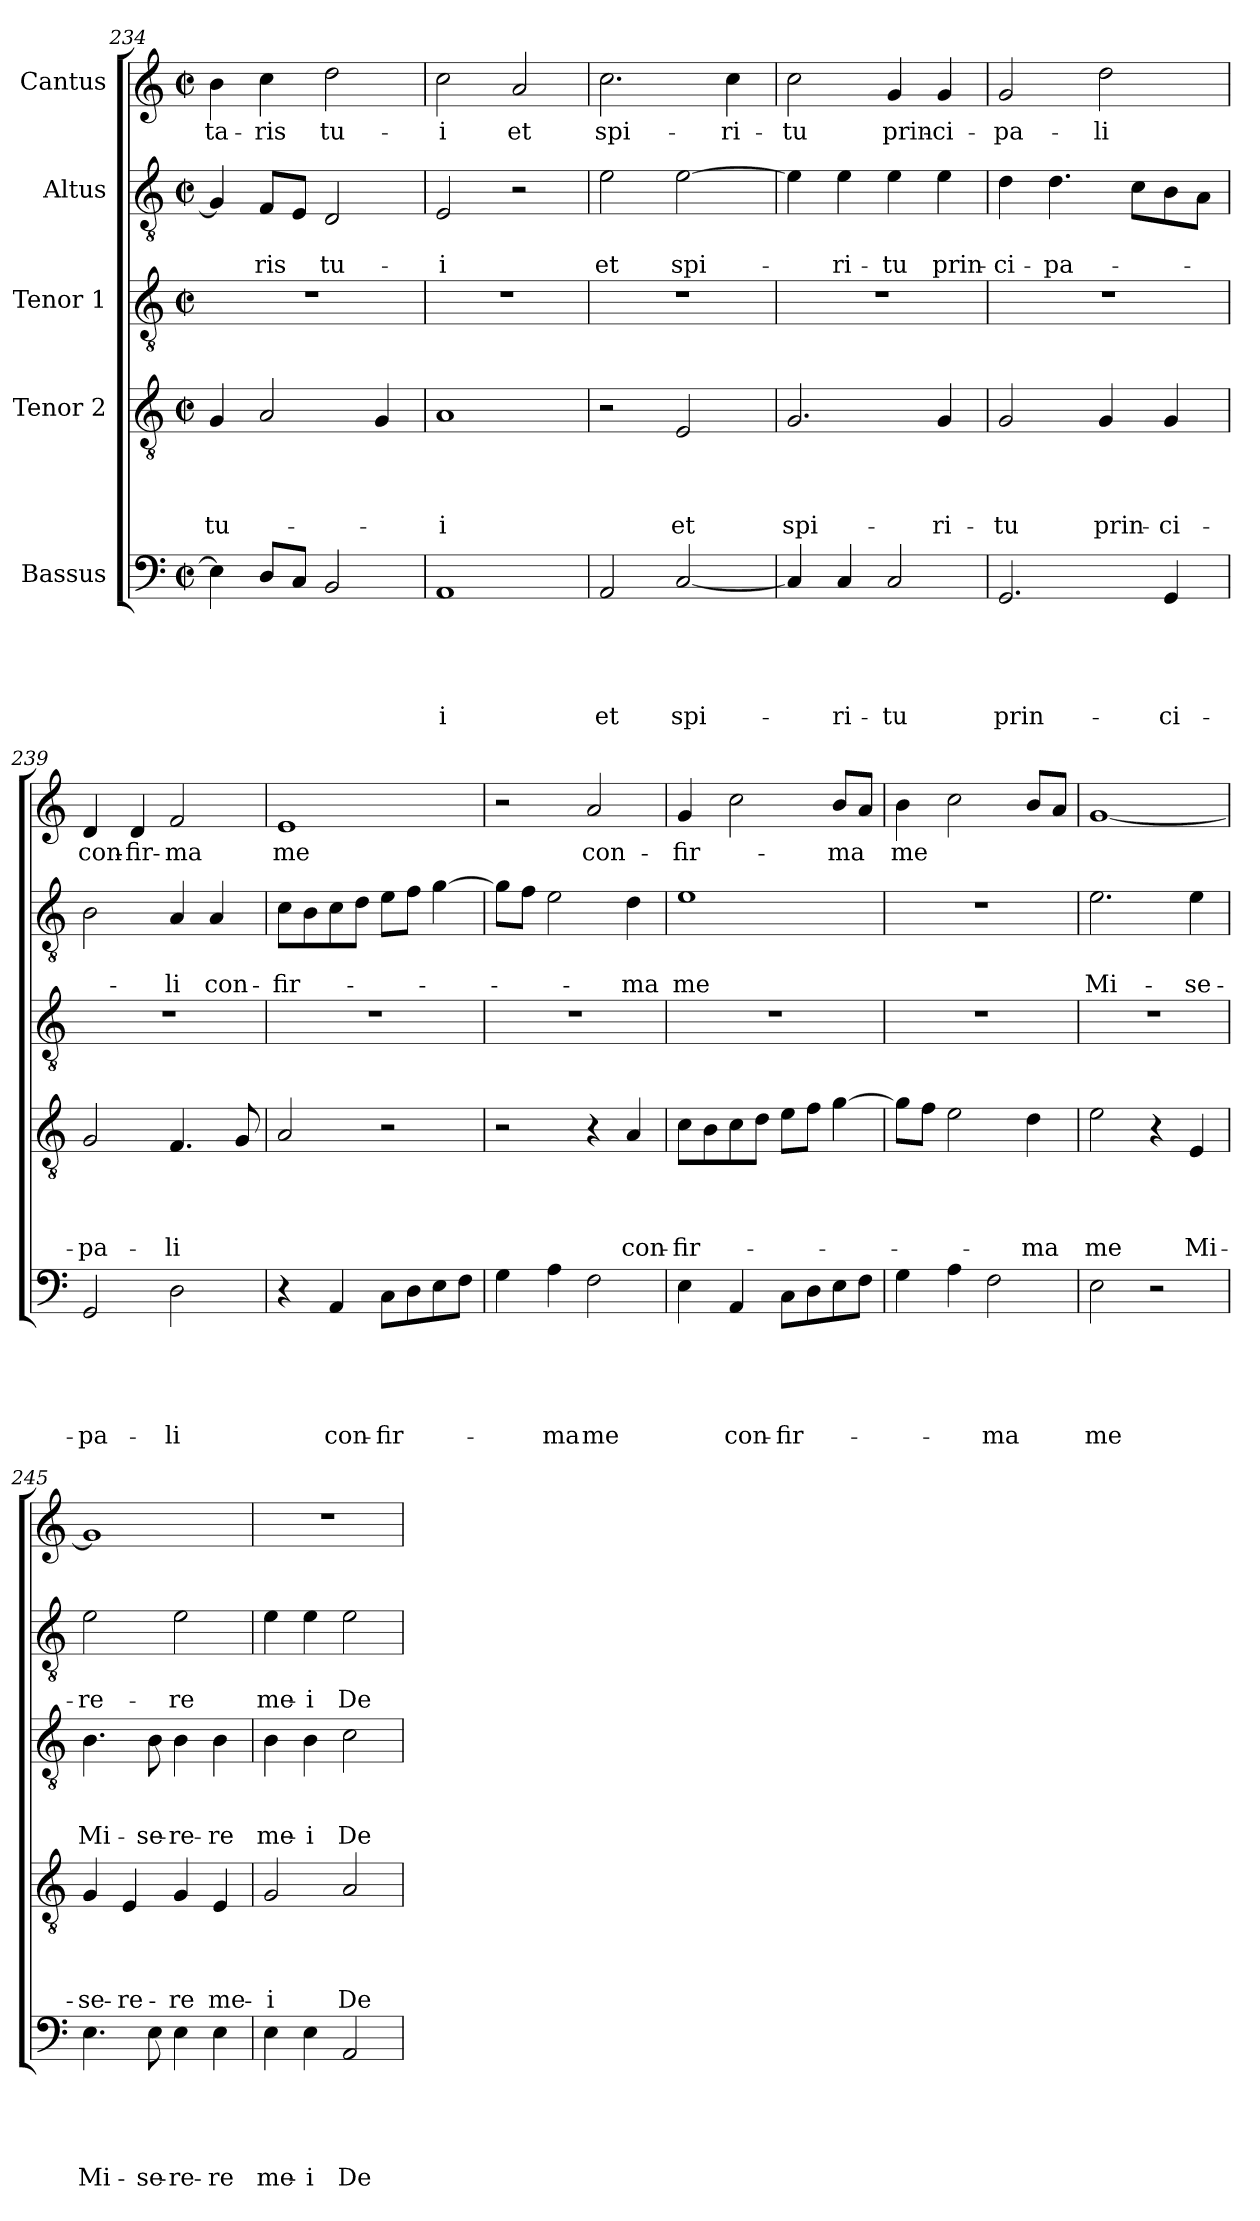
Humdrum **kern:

**kern	**text	**text	**text	**text	**text	**kern	**text	**text	**text	**text	**kern	**text	**text	**text	**kern	**text	**text	**kern	**text
*part5	*part5	*part5	*part5	*part5	*part5	*part4	*part4	*part4	*part4	*part4	*part3	*part3	*part3	*part3	*part2	*part2	*part2	*part1	*part1
*staff5	*staff5	*staff5	*staff5	*staff5	*staff5	*staff4	*staff4	*staff4	*staff4	*staff4	*staff3	*staff3	*staff3	*staff3	*staff2	*staff2	*staff2	*staff1	*staff1
*I"Bassus	*	*	*	*	*	*I"Tenor 2	*	*	*	*	*I"Tenor 1	*	*	*	*I"Altus	*	*	*I"Cantus	*
*clefF4	*	*	*	*	*	*clefGv2	*	*	*	*	*clefGv2	*	*	*	*clefGv2	*	*	*clefG2	*
*k[]	*	*	*	*	*	*k[]	*	*	*	*	*k[]	*	*	*	*k[]	*	*	*k[]	*
*C:	*	*	*	*	*	*C:	*	*	*	*	*C:	*	*	*	*C:	*	*	*C:	*
*M2/2	*	*	*	*	*	*M2/2	*	*	*	*	*M2/2	*	*	*	*M2/2	*	*	*M2/2	*
*met(c|)	*	*	*	*	*	*met(c|)	*	*	*	*	*met(c|)	*	*	*	*met(c|)	*	*	*met(c|)	*
=234	=234	=234	=234	=234	=234	=234	=234	=234	=234	=234	=234	=234	=234	=234	=234	=234	=234	=234	=234
!	!	!	!	!	!	!	!	!	!	!LO:LY:b	!	!	!	!	!	!	!	!	!LO:LY:b
4E\]	.	.	.	.	.	4G/	.	.	.	tu-	1r	.	.	.	4G/]	.	.	4b\	-ta-
!	!	!	!	!	!	!	!	!	!	!	!	!	!	!	!	!	!LO:LY:b	!	!LO:LY:b
8D/L	.	.	.	.	.	2A/	.	.	.	.	.	.	.	.	8F/L	.	-ris	4cc\	-ris
8C/J	.	.	.	.	.	.	.	.	.	.	.	.	.	.	8E/J	.	.	.	.
!	!	!	!	!	!	!	!	!	!	!	!	!	!	!	!	!	!LO:LY:b	!	!LO:LY:b
2BB/	.	.	.	.	.	.	.	.	.	.	.	.	.	.	2D/	.	tu-	2dd\	tu-
.	.	.	.	.	.	4G/	.	.	.	.	.	.	.	.	.	.	.	.	.
=235	=235	=235	=235	=235	=235	=235	=235	=235	=235	=235	=235	=235	=235	=235	=235	=235	=235	=235	=235
!	!	!	!	!	!LO:LY:b	!	!	!	!	!LO:LY:b	!	!	!	!	!	!	!LO:LY:b	!	!LO:LY:b
1AA	.	.	.	.	-i	1A	.	.	.	-i	1r	.	.	.	2E/	.	-i	2cc\	-i
!	!	!	!	!	!	!	!	!	!	!	!	!	!	!	!	!	!	!	!LO:LY:b
.	.	.	.	.	.	.	.	.	.	.	.	.	.	.	2r	.	.	2a/	et
!!LO:LB:g=z
=236	=236	=236	=236	=236	=236	=236	=236	=236	=236	=236	=236	=236	=236	=236	=236	=236	=236	=236	=236
!	!	!	!	!	!LO:LY:b	!	!	!	!	!	!	!	!	!	!	!	!LO:LY:b	!	!LO:LY:b
2AA/	.	.	.	.	et	2r	.	.	.	.	1r	.	.	.	2e\	.	et	2.cc\	spi-
!	!	!	!	!	!LO:LY:b	!	!	!	!	!LO:LY:b	!	!	!	!	!	!	!LO:LY:b	!	!
[2C/	.	.	.	.	spi-	2E/	.	.	.	et	.	.	.	.	[2e\	.	spi-	.	.
!	!	!	!	!	!	!	!	!	!	!	!	!	!	!	!	!	!	!	!LO:LY:b
.	.	.	.	.	.	.	.	.	.	.	.	.	.	.	.	.	.	4cc\	-ri-
=237	=237	=237	=237	=237	=237	=237	=237	=237	=237	=237	=237	=237	=237	=237	=237	=237	=237	=237	=237
!	!	!	!	!	!	!	!	!	!	!LO:LY:b	!	!	!	!	!	!	!	!	!LO:LY:b
4C/]	.	.	.	.	.	2.G/	.	.	.	spi-	1r	.	.	.	4e\]	.	.	2cc\	-tu
!	!	!	!	!	!LO:LY:b	!	!	!	!	!	!	!	!	!	!	!	!LO:LY:b	!	!
4C/	.	.	.	.	-ri-	.	.	.	.	.	.	.	.	.	4e\	.	-ri-	.	.
!	!	!	!	!	!LO:LY:b	!	!	!	!	!	!	!	!	!	!	!	!LO:LY:b	!	!LO:LY:b
2C/	.	.	.	.	-tu	.	.	.	.	.	.	.	.	.	4e\	.	-tu	4g/	prin-
!	!	!	!	!	!	!	!	!	!	!LO:LY:b	!	!	!	!	!	!	!LO:LY:b	!	!LO:LY:b
.	.	.	.	.	.	4G/	.	.	.	-ri-	.	.	.	.	4e\	.	prin-	4g/	-ci-
=238	=238	=238	=238	=238	=238	=238	=238	=238	=238	=238	=238	=238	=238	=238	=238	=238	=238	=238	=238
!	!	!	!	!	!LO:LY:b	!	!	!	!	!LO:LY:b	!	!	!	!	!	!	!LO:LY:b	!	!LO:LY:b
2.GG/	.	.	.	.	prin-	2G/	.	.	.	-tu	1r	.	.	.	4d\	.	-ci-	2g/	-pa-
!	!	!	!	!	!	!	!	!	!	!	!	!	!	!	!	!	!LO:LY:b	!	!
.	.	.	.	.	.	.	.	.	.	.	.	.	.	.	4.d\	.	-pa-	.	.
!	!	!	!	!	!	!	!	!	!	!LO:LY:b	!	!	!	!	!	!	!	!	!LO:LY:b
.	.	.	.	.	.	4G/	.	.	.	prin-	.	.	.	.	.	.	.	2dd\	-li
.	.	.	.	.	.	.	.	.	.	.	.	.	.	.	8c\L	.	.	.	.
!	!	!	!	!	!LO:LY:b	!	!	!	!	!LO:LY:b	!	!	!	!	!	!	!	!	!
4GG/	.	.	.	.	-ci-	4G/	.	.	.	-ci-	.	.	.	.	8B\	.	.	.	.
.	.	.	.	.	.	.	.	.	.	.	.	.	.	.	8A\J	.	.	.	.
=239	=239	=239	=239	=239	=239	=239	=239	=239	=239	=239	=239	=239	=239	=239	=239	=239	=239	=239	=239
!	!	!	!	!	!LO:LY:b	!	!	!	!	!LO:LY:b	!	!	!	!	!	!	!	!	!LO:LY:b
2GG/	.	.	.	.	-pa-	2G/	.	.	.	-pa-	1r	.	.	.	2B\	.	.	4d/	con-
!	!	!	!	!	!	!	!	!	!	!	!	!	!	!	!	!	!	!	!LO:LY:b
.	.	.	.	.	.	.	.	.	.	.	.	.	.	.	.	.	.	4d/	-fir-
!	!	!	!	!	!LO:LY:b	!	!	!	!	!LO:LY:b	!	!	!	!	!	!	!LO:LY:b	!	!LO:LY:b
2D\	.	.	.	.	-li	4.F/	.	.	.	-li	.	.	.	.	4A/	.	-li	2f/	-ma
!	!	!	!	!	!	!	!	!	!	!	!	!	!	!	!	!	!LO:LY:b	!	!
.	.	.	.	.	.	.	.	.	.	.	.	.	.	.	4A/	.	con-	.	.
.	.	.	.	.	.	8G/	.	.	.	.	.	.	.	.	.	.	.	.	.
=240	=240	=240	=240	=240	=240	=240	=240	=240	=240	=240	=240	=240	=240	=240	=240	=240	=240	=240	=240
!	!	!	!	!	!	!	!	!	!	!	!	!	!	!	!	!	!LO:LY:b	!	!LO:LY:b
4r	.	.	.	.	.	2A/	.	.	.	.	1r	.	.	.	8c\L	.	-fir-	1e	me
.	.	.	.	.	.	.	.	.	.	.	.	.	.	.	8B\	.	.	.	.
!	!	!	!	!	!LO:LY:b	!	!	!	!	!	!	!	!	!	!	!	!	!	!
4AA/	.	.	.	.	con-	.	.	.	.	.	.	.	.	.	8c\	.	.	.	.
.	.	.	.	.	.	.	.	.	.	.	.	.	.	.	8d\J	.	.	.	.
!	!	!	!	!	!LO:LY:b	!	!	!	!	!	!	!	!	!	!	!	!	!	!
8C\L	.	.	.	.	-fir-	2r	.	.	.	.	.	.	.	.	8e\L	.	.	.	.
8D\	.	.	.	.	.	.	.	.	.	.	.	.	.	.	8f\J	.	.	.	.
8E\	.	.	.	.	.	.	.	.	.	.	.	.	.	.	[4g\	.	.	.	.
8F\J	.	.	.	.	.	.	.	.	.	.	.	.	.	.	.	.	.	.	.
=241	=241	=241	=241	=241	=241	=241	=241	=241	=241	=241	=241	=241	=241	=241	=241	=241	=241	=241	=241
4G\	.	.	.	.	.	2r	.	.	.	.	1r	.	.	.	8g\L]	.	.	2r	.
.	.	.	.	.	.	.	.	.	.	.	.	.	.	.	8f\J	.	.	.	.
!	!	!	!	!	!LO:LY:b	!	!	!	!	!	!	!	!	!	!	!	!	!	!
4A\	.	.	.	.	-ma	.	.	.	.	.	.	.	.	.	2e\	.	.	.	.
!	!	!	!	!	!LO:LY:b	!	!	!	!	!	!	!	!	!	!	!	!	!	!LO:LY:b
2F\	.	.	.	.	me	4r	.	.	.	.	.	.	.	.	.	.	.	2a/	con-
!	!	!	!	!	!	!	!	!	!	!LO:LY:b	!	!	!	!	!	!	!LO:LY:b	!	!
.	.	.	.	.	.	4A/	.	.	.	con-	.	.	.	.	4d\	.	-ma	.	.
!!LO:PB:g=z
=242	=242	=242	=242	=242	=242	=242	=242	=242	=242	=242	=242	=242	=242	=242	=242	=242	=242	=242	=242
!	!	!	!	!	!	!	!	!	!	!LO:LY:b	!	!	!	!	!	!	!LO:LY:b	!	!LO:LY:b
4E\	.	.	.	.	.	8c\L	.	.	.	-fir-	1r	.	.	.	1e	.	me	4g/	-fir-
.	.	.	.	.	.	8B\	.	.	.	.	.	.	.	.	.	.	.	.	.
!	!	!	!	!	!LO:LY:b	!	!	!	!	!	!	!	!	!	!	!	!	!	!
4AA/	.	.	.	.	con-	8c\	.	.	.	.	.	.	.	.	.	.	.	2cc\	.
.	.	.	.	.	.	8d\J	.	.	.	.	.	.	.	.	.	.	.	.	.
!	!	!	!	!	!LO:LY:b	!	!	!	!	!	!	!	!	!	!	!	!	!	!
8C\L	.	.	.	.	-fir-	8e\L	.	.	.	.	.	.	.	.	.	.	.	.	.
8D\	.	.	.	.	.	8f\J	.	.	.	.	.	.	.	.	.	.	.	.	.
!	!	!	!	!	!	!	!	!	!	!	!	!	!	!	!	!	!	!	!LO:LY:b
8E\	.	.	.	.	.	[4g\	.	.	.	.	.	.	.	.	.	.	.	8b/L	-ma
8F\J	.	.	.	.	.	.	.	.	.	.	.	.	.	.	.	.	.	8a/J	.
=243	=243	=243	=243	=243	=243	=243	=243	=243	=243	=243	=243	=243	=243	=243	=243	=243	=243	=243	=243
!	!	!	!	!	!	!	!	!	!	!	!	!	!	!	!	!	!	!	!LO:LY:b
4G\	.	.	.	.	.	8g\L]	.	.	.	.	1r	.	.	.	1r	.	.	4b\	me
.	.	.	.	.	.	8f\J	.	.	.	.	.	.	.	.	.	.	.	.	.
4A\	.	.	.	.	.	2e\	.	.	.	.	.	.	.	.	.	.	.	2cc\	.
!	!	!	!	!	!LO:LY:b	!	!	!	!	!	!	!	!	!	!	!	!	!	!
2F\	.	.	.	.	-ma	.	.	.	.	.	.	.	.	.	.	.	.	.	.
!	!	!	!	!	!	!	!	!	!	!LO:LY:b	!	!	!	!	!	!	!	!	!
.	.	.	.	.	.	4d\	.	.	.	-ma	.	.	.	.	.	.	.	8b/L	.
.	.	.	.	.	.	.	.	.	.	.	.	.	.	.	.	.	.	8a/J	.
=244	=244	=244	=244	=244	=244	=244	=244	=244	=244	=244	=244	=244	=244	=244	=244	=244	=244	=244	=244
!	!	!	!	!	!LO:LY:b	!	!	!	!	!LO:LY:b	!	!	!	!	!	!	!LO:LY:b	!	!
2E\	.	.	.	.	me	2e\	.	.	.	me	1r	.	.	.	2.e\	.	Mi-	[1g	.
2r	.	.	.	.	.	4r	.	.	.	.	.	.	.	.	.	.	.	.	.
!	!	!	!	!	!	!	!	!	!	!LO:LY:b	!	!	!	!	!	!	!LO:LY:b	!	!
.	.	.	.	.	.	4E/	.	.	.	Mi-	.	.	.	.	4e\	.	-se-	.	.
=245	=245	=245	=245	=245	=245	=245	=245	=245	=245	=245	=245	=245	=245	=245	=245	=245	=245	=245	=245
!	!	!	!	!	!LO:LY:b	!	!	!	!	!LO:LY:b	!	!	!	!LO:LY:b	!	!	!LO:LY:b	!	!
4.E\	.	.	.	.	Mi-	4G/	.	.	.	-se-	4.B\	.	.	Mi-	2e\	.	-re-	1g]	.
!	!	!	!	!	!	!	!	!	!	!LO:LY:b	!	!	!	!	!	!	!	!	!
.	.	.	.	.	.	4E/	.	.	.	-re-	.	.	.	.	.	.	.	.	.
!	!	!	!	!	!LO:LY:b	!	!	!	!	!	!	!	!	!LO:LY:b	!	!	!	!	!
8E\	.	.	.	.	-se-	.	.	.	.	.	8B\	.	.	-se-	.	.	.	.	.
!	!	!	!	!	!LO:LY:b	!	!	!	!	!LO:LY:b	!	!	!	!LO:LY:b	!	!	!LO:LY:b	!	!
4E\	.	.	.	.	-re-	4G/	.	.	.	-re	4B\	.	.	-re-	2e\	.	-re	.	.
!	!	!	!	!	!LO:LY:b	!	!	!	!	!LO:LY:b	!	!	!	!LO:LY:b	!	!	!	!	!
4E\	.	.	.	.	-re	4E/	.	.	.	me-	4B\	.	.	-re	.	.	.	.	.
=246	=246	=246	=246	=246	=246	=246	=246	=246	=246	=246	=246	=246	=246	=246	=246	=246	=246	=246	=246
!	!	!	!	!	!LO:LY:b	!	!	!	!	!LO:LY:b	!	!	!	!LO:LY:b	!	!	!LO:LY:b	!	!
4E\	.	.	.	.	me-	2G/	.	.	.	-i	4B\	.	.	me-	4e\	.	me-	1r	.
!	!	!	!	!	!LO:LY:b	!	!	!	!	!	!	!	!	!LO:LY:b	!	!	!LO:LY:b	!	!
4E\	.	.	.	.	-i	.	.	.	.	.	4B\	.	.	-i	4e\	.	-i	.	.
!	!	!	!	!	!LO:LY:b	!	!	!	!	!LO:LY:b	!	!	!	!LO:LY:b	!	!	!LO:LY:b	!	!
2AA/	.	.	.	.	De-	2A/	.	.	.	De-	2c\	.	.	De-	2e\	.	De-	.	.
=	=	=	=	=	=	=	=	=	=	=	=	=	=	=	=	=	=	=	=
*-	*-	*-	*-	*-	*-	*-	*-	*-	*-	*-	*-	*-	*-	*-	*-	*-	*-	*-	*-
